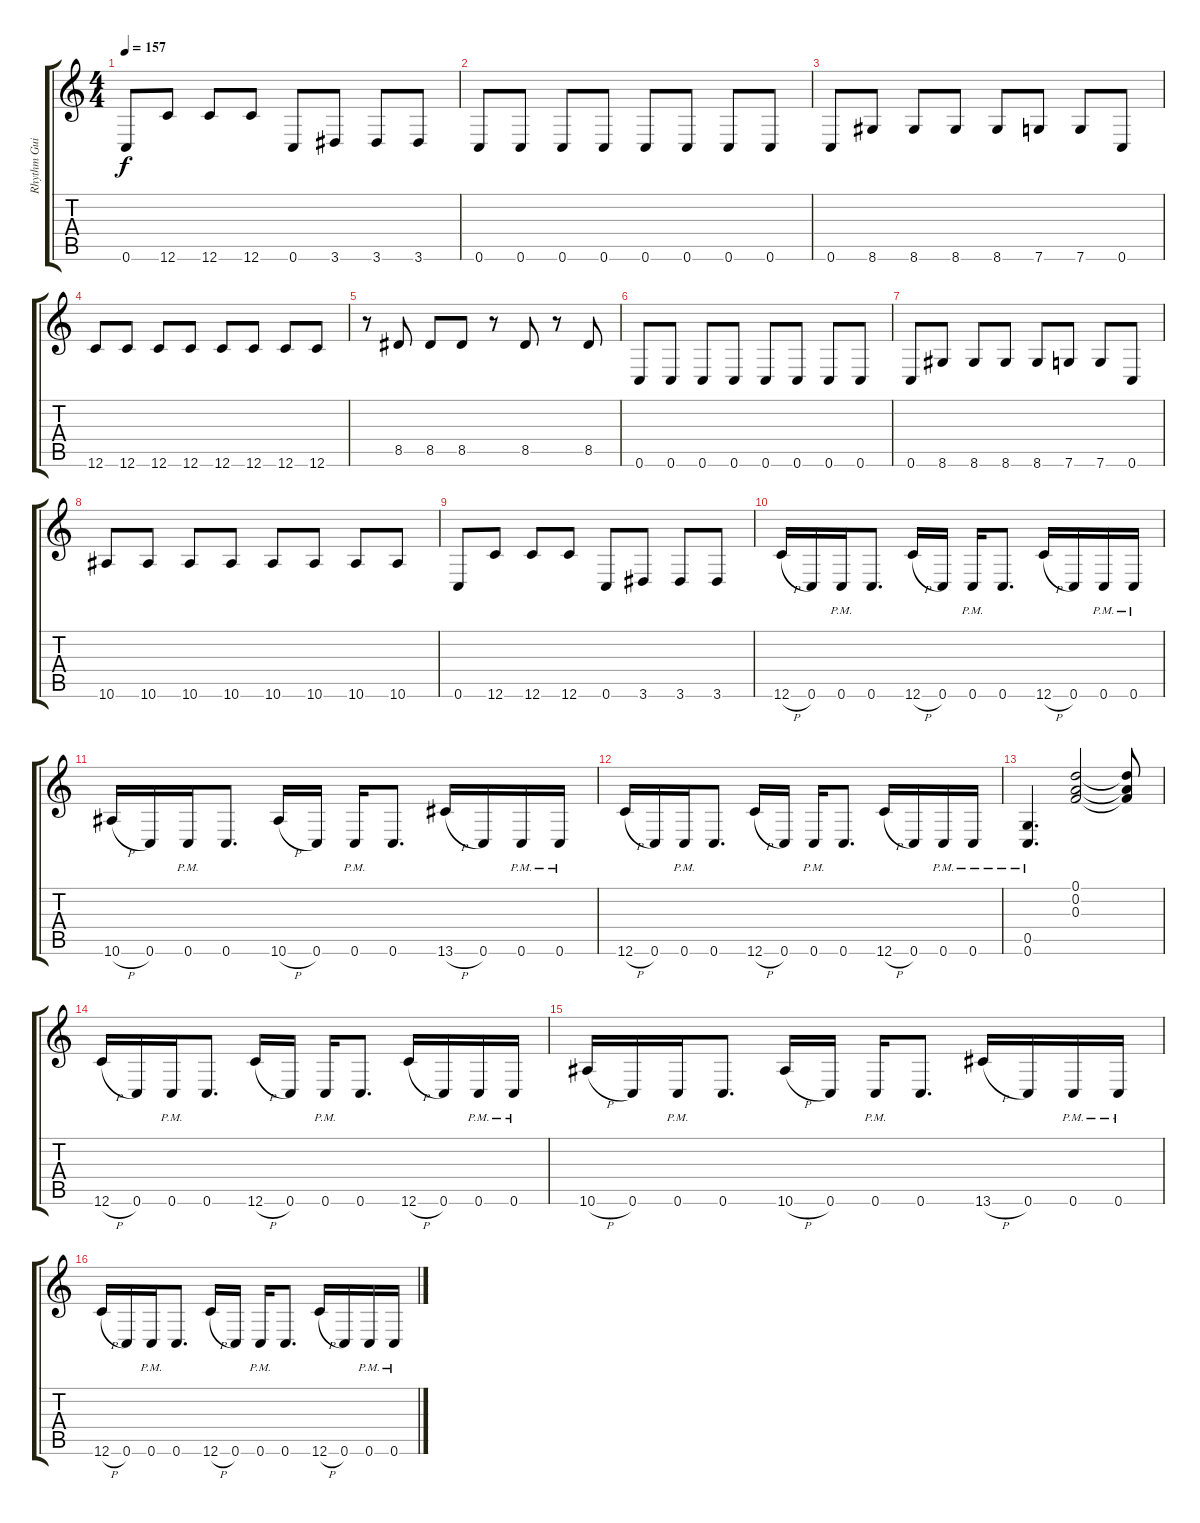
\track ("Rhythm Guitar 1" "Rhythm Gui") {instrument distortionguitar}
\staff {score tabs}
\tuning (D4 A3 F3 C3 G2 C2) {hide}
\ts (4 4)
\tempo 157
\clef g2
\ks c
0.6.8{dy f} 12.6.8 12.6.8 12.6.8 0.6.8 3.6.8 3.6.8 3.6.8 |
0.6.8 0.6.8 0.6.8 0.6.8 0.6.8 0.6.8 0.6.8 0.6.8 |
0.6.8 8.6.8 8.6.8 8.6.8 8.6.8 7.6.8 7.6.8 0.6.8 |
12.6.8 12.6.8 12.6.8 12.6.8 12.6.8 12.6.8 12.6.8 12.6.8 |
r.8 8.5.8 8.5.8 8.5.8 r.8 8.5.8 r.8 8.5.8 |
0.6.8 0.6.8 0.6.8 0.6.8 0.6.8 0.6.8 0.6.8 0.6.8 |
0.6.8 8.6.8 8.6.8 8.6.8 8.6.8 7.6.8 7.6.8 0.6.8 |
10.6.8 10.6.8 10.6.8 10.6.8 10.6.8 10.6.8 10.6.8 10.6.8 |
0.6.8 12.6.8 12.6.8 12.6.8 0.6.8 3.6.8 3.6.8 3.6.8 |
12.6{h}.16 0.6.16 0.6{pm}.16 0.6.8{d} 12.6{h}.16 0.6.16 0.6{pm}.16 0.6.8{d} 12.6{h}.16 0.6.16 0.6{pm}.16 0.6{pm}.16 |
10.6{h}.16 0.6.16 0.6{pm}.16 0.6.8{d} 10.6{h}.16 0.6.16 0.6{pm}.16 0.6.8{d} 13.6{h}.16 0.6.16 0.6{pm}.16 0.6{pm}.16 |
12.6{h}.16 0.6.16 0.6{pm}.16 0.6.8{d} 12.6{h}.16 0.6.16 0.6{pm}.16 0.6.8{d} 12.6{h}.16 0.6.16 0.6{pm}.16 0.6{pm}.16 |
(0.5{pm} 0.6{pm}).4{d} (0.1 0.2 0.3).2 (0.1{t} 0.2{t} 0.3{t}).8 |
12.6{h}.16 0.6.16 0.6{pm}.16 0.6.8{d} 12.6{h}.16 0.6.16 0.6{pm}.16 0.6.8{d} 12.6{h}.16 0.6.16 0.6{pm}.16 0.6{pm}.16 |
10.6{h}.16 0.6.16 0.6{pm}.16 0.6.8{d} 10.6{h}.16 0.6.16 0.6{pm}.16 0.6.8{d} 13.6{h}.16 0.6.16 0.6{pm}.16 0.6{pm}.16 |
12.6{h}.16 0.6.16 0.6{pm}.16 0.6.8{d} 12.6{h}.16 0.6.16 0.6{pm}.16 0.6.8{d} 12.6{h}.16 0.6.16 0.6{pm}.16 0.6{pm}.16
